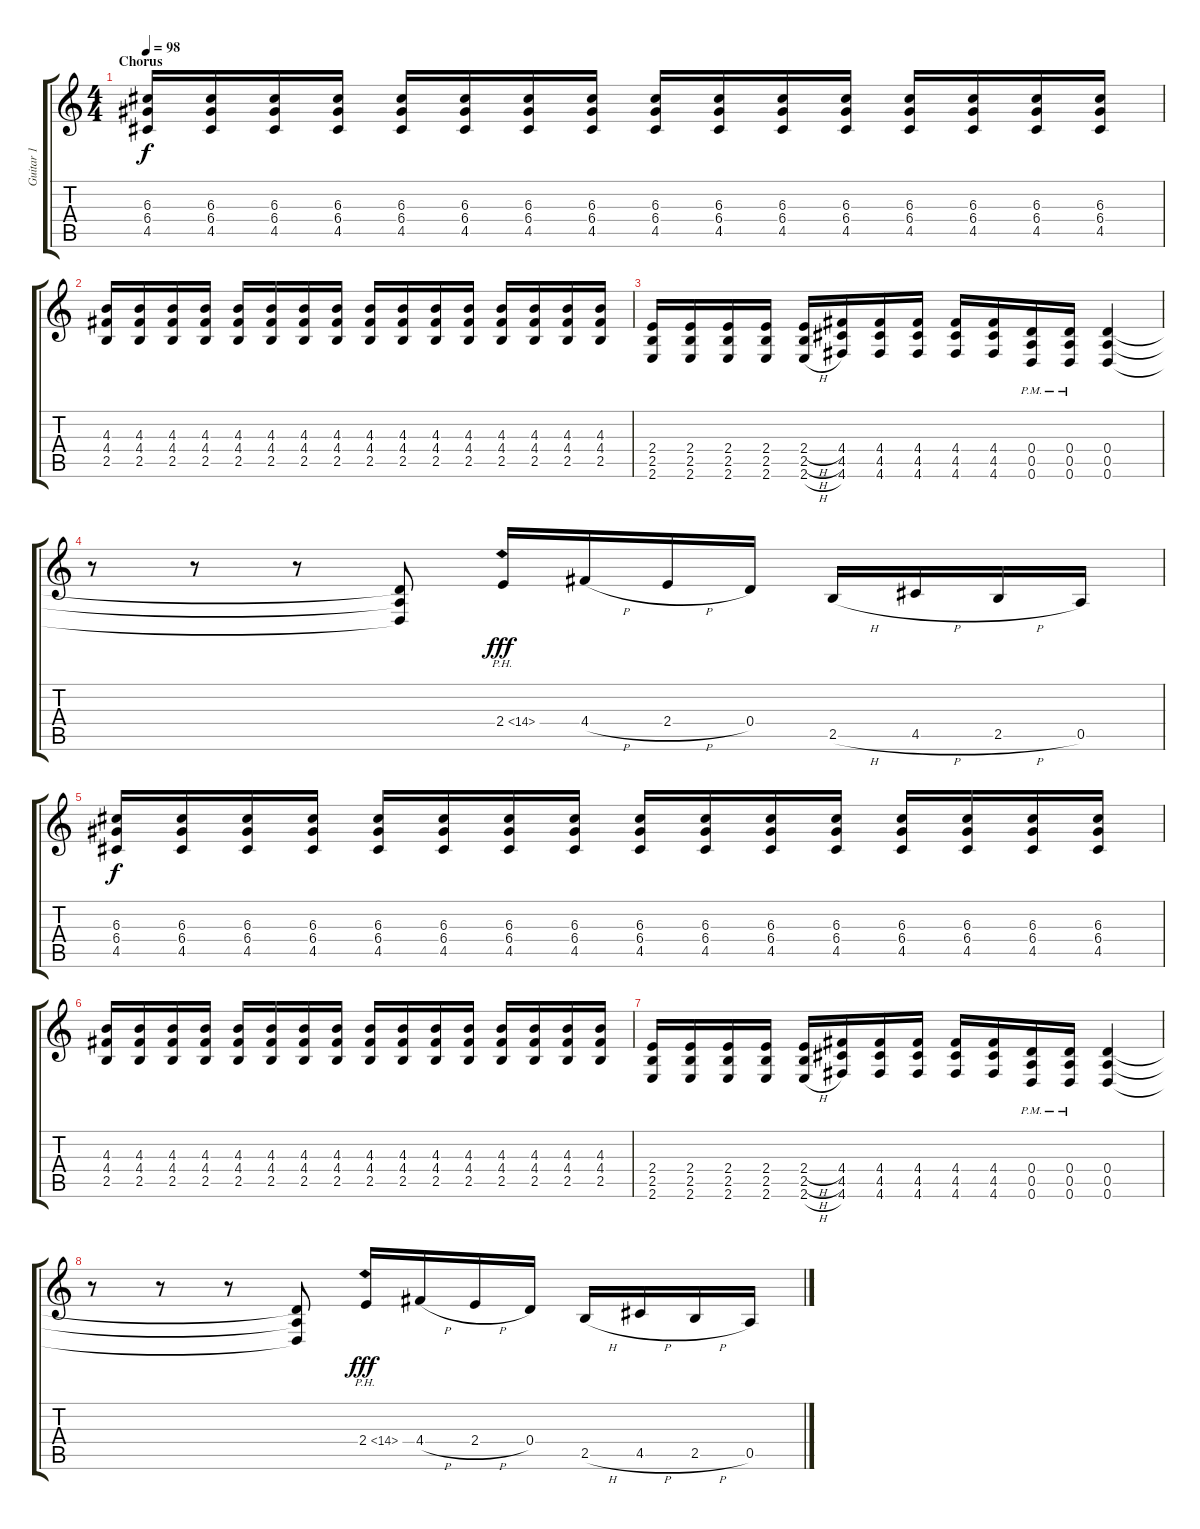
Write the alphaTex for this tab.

\track ("Guitar 1" "Guitar 1") {instrument distortionguitar}
\staff {score tabs}
\tuning (E4 B3 G3 D3 A2 D2) {hide}
\ts (4 4)
\section ("" "Chorus")
\tempo 98
\clef g2
\ks c
(6.3 6.4 4.5).16{dy f} (6.3 6.4 4.5).16 (6.3 6.4 4.5).16 (6.3 6.4 4.5).16 (6.3 6.4 4.5).16 (6.3 6.4 4.5).16 (6.3 6.4 4.5).16 (6.3 6.4 4.5).16 (6.3 6.4 4.5).16 (6.3 6.4 4.5).16 (6.3 6.4 4.5).16 (6.3 6.4 4.5).16 (6.3 6.4 4.5).16 (6.3 6.4 4.5).16 (6.3 6.4 4.5).16 (6.3 6.4 4.5).16 |
(4.3 4.4 2.5).16 (4.3 4.4 2.5).16 (4.3 4.4 2.5).16 (4.3 4.4 2.5).16 (4.3 4.4 2.5).16 (4.3 4.4 2.5).16 (4.3 4.4 2.5).16 (4.3 4.4 2.5).16 (4.3 4.4 2.5).16 (4.3 4.4 2.5).16 (4.3 4.4 2.5).16 (4.3 4.4 2.5).16 (4.3 4.4 2.5).16 (4.3 4.4 2.5).16 (4.3 4.4 2.5).16 (4.3 4.4 2.5).16 |
(2.4 2.5 2.6).16 (2.4 2.5 2.6).16 (2.4 2.5 2.6).16 (2.4 2.5 2.6).16 (2.4{h} 2.5{h} 2.6{h}).16 (4.4 4.5 4.6).16 (4.4 4.5 4.6).16 (4.4 4.5 4.6).16 (4.4 4.5 4.6).16 (4.4 4.5 4.6).16 (0.4 0.5 0.6{pm}).16 (0.4 0.5 0.6{pm}).16 (0.4 0.5 0.6).4 |
r.8 r.8 r.8 (0.4{t} 0.5{t} 0.6{t}).8 2.4{ph 12}.16{dy fff} 4.4{h}.16 2.4{h}.16 0.4.16 2.5{h}.16 4.5{h}.16 2.5{h}.16 0.5.16 |
(6.3 6.4 4.5).16{dy f} (6.3 6.4 4.5).16 (6.3 6.4 4.5).16 (6.3 6.4 4.5).16 (6.3 6.4 4.5).16 (6.3 6.4 4.5).16 (6.3 6.4 4.5).16 (6.3 6.4 4.5).16 (6.3 6.4 4.5).16 (6.3 6.4 4.5).16 (6.3 6.4 4.5).16 (6.3 6.4 4.5).16 (6.3 6.4 4.5).16 (6.3 6.4 4.5).16 (6.3 6.4 4.5).16 (6.3 6.4 4.5).16 |
(4.3 4.4 2.5).16 (4.3 4.4 2.5).16 (4.3 4.4 2.5).16 (4.3 4.4 2.5).16 (4.3 4.4 2.5).16 (4.3 4.4 2.5).16 (4.3 4.4 2.5).16 (4.3 4.4 2.5).16 (4.3 4.4 2.5).16 (4.3 4.4 2.5).16 (4.3 4.4 2.5).16 (4.3 4.4 2.5).16 (4.3 4.4 2.5).16 (4.3 4.4 2.5).16 (4.3 4.4 2.5).16 (4.3 4.4 2.5).16 |
(2.4 2.5 2.6).16 (2.4 2.5 2.6).16 (2.4 2.5 2.6).16 (2.4 2.5 2.6).16 (2.4{h} 2.5{h} 2.6{h}).16 (4.4 4.5 4.6).16 (4.4 4.5 4.6).16 (4.4 4.5 4.6).16 (4.4 4.5 4.6).16 (4.4 4.5 4.6).16 (0.4 0.5 0.6{pm}).16 (0.4 0.5 0.6{pm}).16 (0.4 0.5 0.6).4 |
r.8 r.8 r.8 (0.4{t} 0.5{t} 0.6{t}).8 2.4{ph 12}.16{dy fff} 4.4{h}.16 2.4{h}.16 0.4.16 2.5{h}.16 4.5{h}.16 2.5{h}.16 0.5.16
